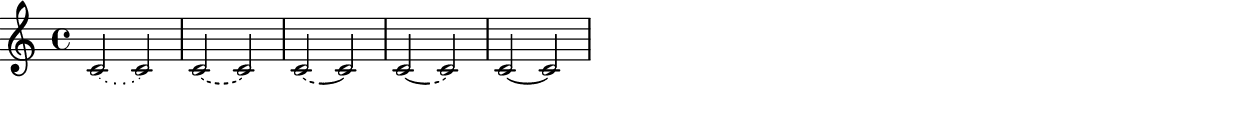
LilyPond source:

%% Generated by lilypond-book.py
%% Options: [exampleindent=10.16\mm,fragment,indent=0\mm,line-width=160\mm,quote,relative=1]
\include "lilypond-book-preamble.ly"


% ****************************************************************
% Start cut-&-pastable-section
% ****************************************************************



\paper {
  indent = 0\mm
  line-width = 160\mm
  % offset the left padding, also add 1mm as lilypond creates cropped
  % images with a little space on the right
  line-width = #(- line-width (* mm  3.000000) (* mm 1))
  line-width = 160\mm - 2.0 * 10.16\mm
  % offset the left padding, also add 1mm as lilypond creates cropped
  % images with a little space on the right
  line-width = #(- line-width (* mm  3.000000) (* mm 1))
}

\layout {
  
}



\relative c'
{


% ****************************************************************
% ly snippet contents follows:
% ****************************************************************
\sourcefileline 537
\tieDotted
c2 ~ c
\tieDashed
c2 ~ c
\tieHalfDashed
c2 ~ c
\tieHalfSolid
c2 ~ c
\tieSolid
c2 ~ c



% ****************************************************************
% end ly snippet
% ****************************************************************
}
